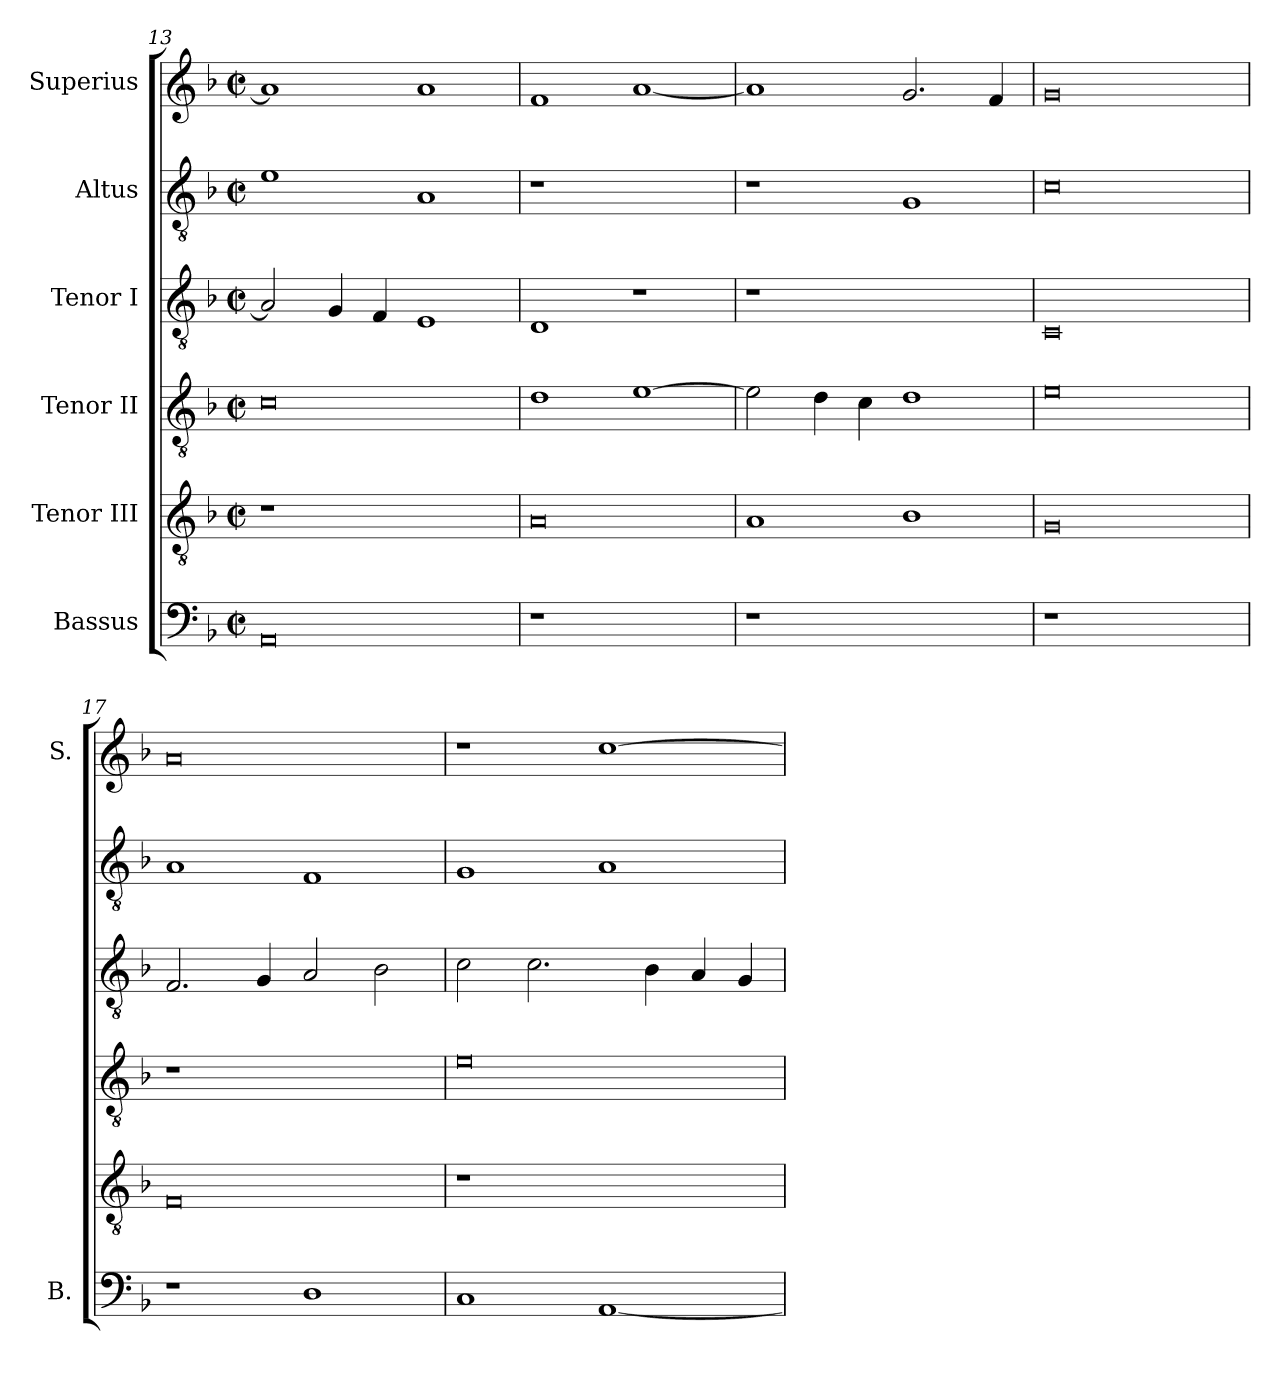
**kern	**kern	**kern	**kern	**kern	**kern
*part6	*part5	*part4	*part3	*part2	*part1
*staff6	*staff5	*staff4	*staff3	*staff2	*staff1
*I"Bassus	*I"Tenor III	*I"Tenor II	*I"Tenor I	*I"Altus	*I"Superius
*I'B.	*	*	*	*	*I'S.
*clefF4	*clefGv2	*clefGv2	*clefGv2	*clefGv2	*clefG2
*	*ITrd7c12	*ITrd7c12	*ITrd7c12	*ITrd7c12	*
*k[b-]	*k[b-]	*k[b-]	*k[b-]	*k[b-]	*k[b-]
*F:	*F:	*F:	*F:	*F:	*F:
*M2/2	*M2/2	*M2/2	*M2/2	*M2/2	*M2/2
*met(c|)	*met(c|)	*met(c|)	*met(c|)	*met(c|)	*met(c|)
=13	=13	=13	=13	=13	=13
!	!LO:N:vis=1	!	!	!	!
0AAi	1r	0Ci	2AAi/]	1Ei	1ai]
.	.	.	4GGi/	.	.
.	.	.	4FFi/	.	.
.	1ryy	.	1EEi	1AAi	1ai
=14	=14	=14	=14	=14	=14
!LO:N:vis=1	!	!	!	!LO:N:vis=1	!
1r	0AAi	1Di	1DDi	1r	1fi
1ryy	.	[>1Ei	1r	1ryy	[<1ai
=15	=15	=15	=15	=15	=15
!LO:N:vis=1	!	!	!LO:N:vis=1	!	!
1r	1AAi	2Ei\]	1r	1r	1ai]
.	.	4Di\	.	.	.
.	.	4Ci\	.	.	.
1ryy	1BB-i	1Di	1ryy	1GGi	2.gi/
.	.	.	.	.	4fi/
=16	=16	=16	=16	=16	=16
!LO:N:vis=1	!	!	!	!	!
1r	0GGi	0Ei	0CCi	0Ci	0gi
1ryy	.	.	.	.	.
!!LO:LB:g=z
=17	=17	=17	=17	=17	=17
!	!	!LO:N:vis=1	!	!	!
1r	0FFi	1r	2.FFi/	1AAi	0ai
.	.	.	4GGi/	.	.
1Di	.	1ryy	2AAi/	1FFi	.
.	.	.	2BB-i\	.	.
=18	=18	=18	=18	=18	=18
!	!LO:N:vis=1	!	!	!	!
1Ci	1r	0Ei	2Ci\	1GGi	1r
.	.	.	2.Ci\	.	.
[<1AAi	1ryy	.	.	1AAi	[>1cci
.	.	.	4BB-i\	.	.
.	.	.	4AAi/	.	.
.	.	.	4GGi/	.	.
=	=	=	=	=	=
*-	*-	*-	*-	*-	*-
